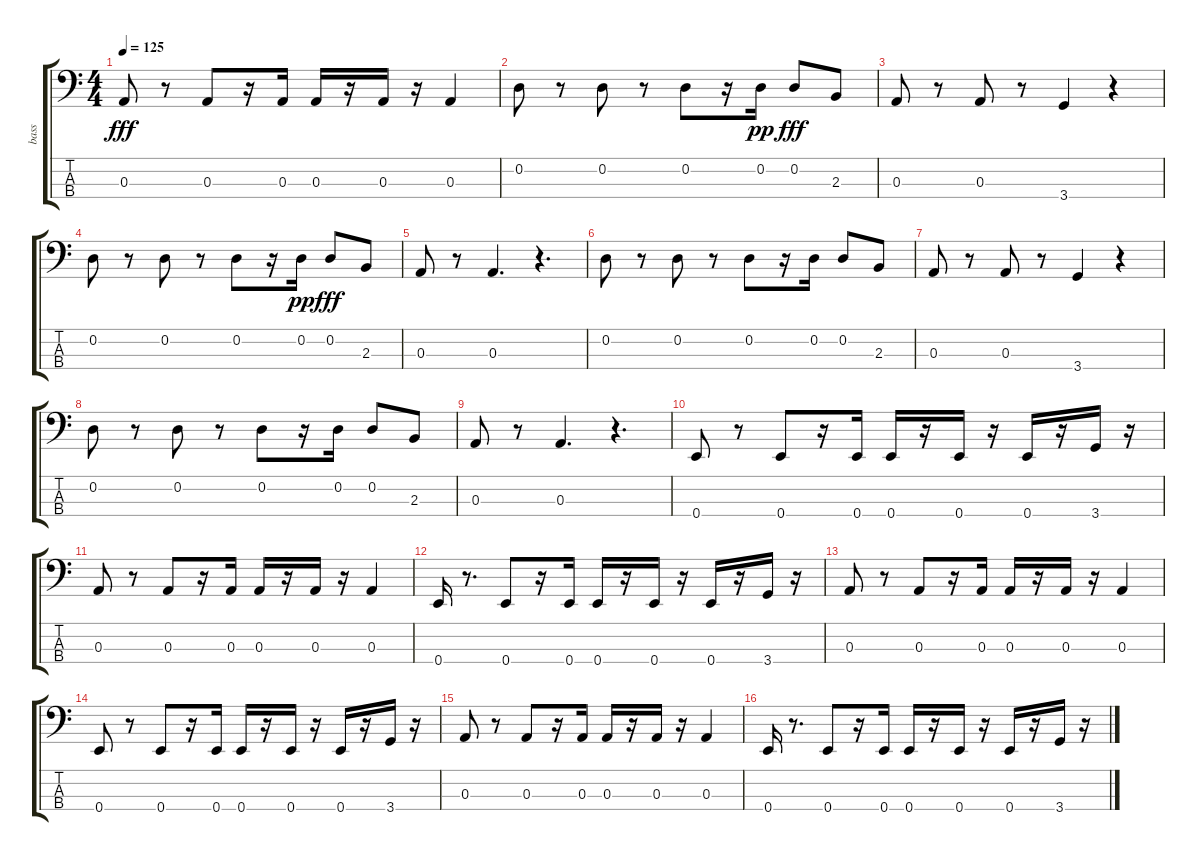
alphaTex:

\track ("bass" "bass") {instrument electricbassfinger}
\staff {score tabs}
\tuning (G2 D2 A1 E1) {hide}
\ts (4 4)
\tempo 125
\clef f4
\ks c
0.3.8{dy fff} r.8 0.3.8 r.16 0.3.16 0.3.16 r.16 0.3.16 r.16 0.3.4 |
0.2.8 r.8 0.2.8 r.8 0.2.8 r.16 0.2.16{dy pp} 0.2.8{dy fff} 2.3.8 |
0.3.8 r.8 0.3.8 r.8 3.4.4 r.4 |
0.2.8 r.8 0.2.8 r.8 0.2.8 r.16 0.2.16{dy pp} 0.2.8{dy fff} 2.3.8 |
0.3.8 r.8 0.3.4{d} r.4{d} |
0.2.8 r.8 0.2.8 r.8 0.2.8 r.16 0.2.16 0.2.8 2.3.8 |
0.3.8 r.8 0.3.8 r.8 3.4.4 r.4 |
0.2.8 r.8 0.2.8 r.8 0.2.8 r.16 0.2.16 0.2.8 2.3.8 |
0.3.8 r.8 0.3.4{d} r.4{d} |
0.4.8{volume 13} r.8 0.4.8 r.16 0.4.16 0.4.16 r.16 0.4.16 r.16 0.4.16 r.16 3.4.16 r.16 |
0.3.8 r.8 0.3.8 r.16 0.3.16 0.3.16 r.16 0.3.16 r.16 0.3.4 |
0.4.16 r.8{d} 0.4.8 r.16 0.4.16 0.4.16 r.16 0.4.16 r.16 0.4.16 r.16 3.4.16 r.16 |
0.3.8 r.8 0.3.8 r.16 0.3.16 0.3.16 r.16 0.3.16 r.16 0.3.4 |
0.4.8 r.8 0.4.8 r.16 0.4.16 0.4.16 r.16 0.4.16 r.16 0.4.16 r.16 3.4.16 r.16 |
0.3.8 r.8 0.3.8 r.16 0.3.16 0.3.16 r.16 0.3.16 r.16 0.3.4 |
0.4.16 r.8{d} 0.4.8 r.16 0.4.16 0.4.16 r.16 0.4.16 r.16 0.4.16 r.16 3.4.16 r.16
